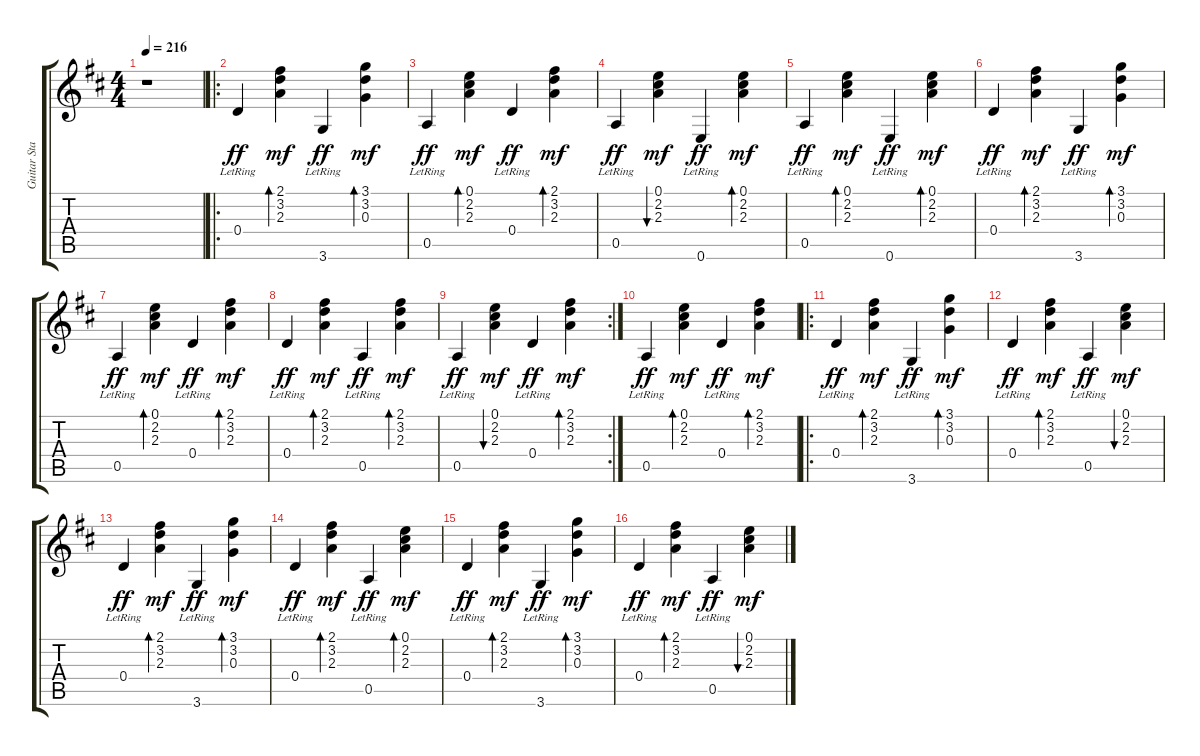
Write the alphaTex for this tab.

\track ("Guitar Standard" "Guitar Sta") {instrument acousticguitarsteel}
\staff {score tabs}
\tuning (E4 B3 G3 D3 A2 E2) {hide}
\ts (4 4)
\tempo 216
\clef g2
\ks d
r.1{dy ff instrument acousticguitarsteel} |
\ro
0.4{lr}.4 (2.1 3.2 2.3).4{bd 60 dy mf} 3.6{lr}.4{dy ff} (3.1 3.2 0.3).4{bd 60 dy mf} |
0.5{lr}.4{dy ff} (0.1 2.2 2.3).4{bd 60 dy mf} 0.4{lr}.4{dy ff} (2.1 3.2 2.3).4{bd 60 dy mf} |
0.5{lr}.4{dy ff} (0.1 2.2 2.3).4{bu 60 dy mf} 0.6{lr}.4{dy ff} (0.1 2.2 2.3).4{bd 60 dy mf} |
0.5{lr}.4{dy ff} (0.1 2.2 2.3).4{bd 60 dy mf} 0.6{lr}.4{dy ff} (0.1 2.2 2.3).4{bd 60 dy mf} |
0.4{lr}.4{dy ff} (2.1 3.2 2.3).4{bd 60 dy mf} 3.6{lr}.4{dy ff} (3.1 3.2 0.3).4{bd 60 dy mf} |
0.5{lr}.4{dy ff} (0.1 2.2 2.3).4{bd 60 dy mf} 0.4{lr}.4{dy ff} (2.1 3.2 2.3).4{bd 60 dy mf} |
0.4{lr}.4{dy ff} (2.1 3.2 2.3).4{bd 60 dy mf} 0.5{lr}.4{dy ff} (2.1 3.2 2.3).4{bd 60 dy mf} |
\rc 2
0.5{lr}.4{dy ff} (0.1 2.2 2.3).4{bu 60 dy mf} 0.4{lr}.4{dy ff} (2.1 3.2 2.3).4{bd 60 dy mf} |
0.5{lr}.4{dy ff} (0.1 2.2 2.3).4{bd 60 dy mf} 0.4{lr}.4{dy ff} (2.1 3.2 2.3).4{bd 60 dy mf} |
\ro
0.4{lr}.4{dy ff} (2.1 3.2 2.3).4{bd 60 dy mf} 3.6{lr}.4{dy ff} (3.1 3.2 0.3).4{bd 60 dy mf} |
0.4{lr}.4{dy ff} (2.1 3.2 2.3).4{bd 60 dy mf} 0.5{lr}.4{dy ff} (0.1 2.2 2.3).4{bu 60 dy mf} |
0.4{lr}.4{dy ff} (2.1 3.2 2.3).4{bd 60 dy mf} 3.6{lr}.4{dy ff} (3.1 3.2 0.3).4{bd 60 dy mf} |
0.4{lr}.4{dy ff} (2.1 3.2 2.3).4{bd 60 dy mf} 0.5{lr}.4{dy ff} (0.1 2.2 2.3).4{bd 60 dy mf} |
0.4{lr}.4{dy ff} (2.1 3.2 2.3).4{bd 60 dy mf} 3.6{lr}.4{dy ff} (3.1 3.2 0.3).4{bd 60 dy mf} |
0.4{lr}.4{dy ff} (2.1 3.2 2.3).4{bd 60 dy mf} 0.5{lr}.4{dy ff} (0.1 2.2 2.3).4{bu 60 dy mf}
